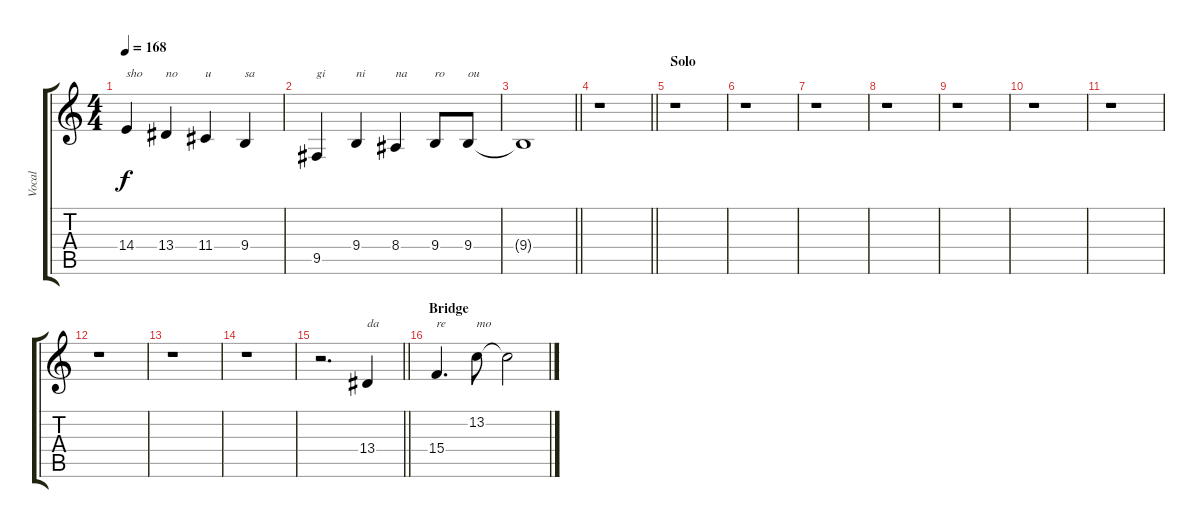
\track ("Vocal" "Vocal") {instrument violin}
\staff {score tabs}
\tuning (E4 B3 G3 D3 A2 E2) {hide}
\ts (4 4)
\tempo 168
\clef g2
\ks c
14.4.4{txt "sho" dy f} 13.4.4{txt "no"} 11.4.4{txt "u"} 9.4.4{txt "sa"} |
9.5.4{txt "gi"} 9.4.4{txt "ni"} 8.4.4{txt "na"} 9.4.8{txt "ro"} 9.4.8{txt "ou"} |
\barLineRight lightlight
9.4{t}.1 |
\barLineRight lightlight
r.1 |
\section ("" "Solo")
r.1 |
r.1 |
r.1 |
r.1 |
r.1 |
r.1 |
r.1 |
r.1 |
r.1 |
r.1 |
\barLineRight lightlight
r.2{d} 13.4.4{txt "da"} |
\section ("" "Bridge")
15.4.4{d txt "re"} 13.2.8{txt "mo"} 13.2{t}.2
